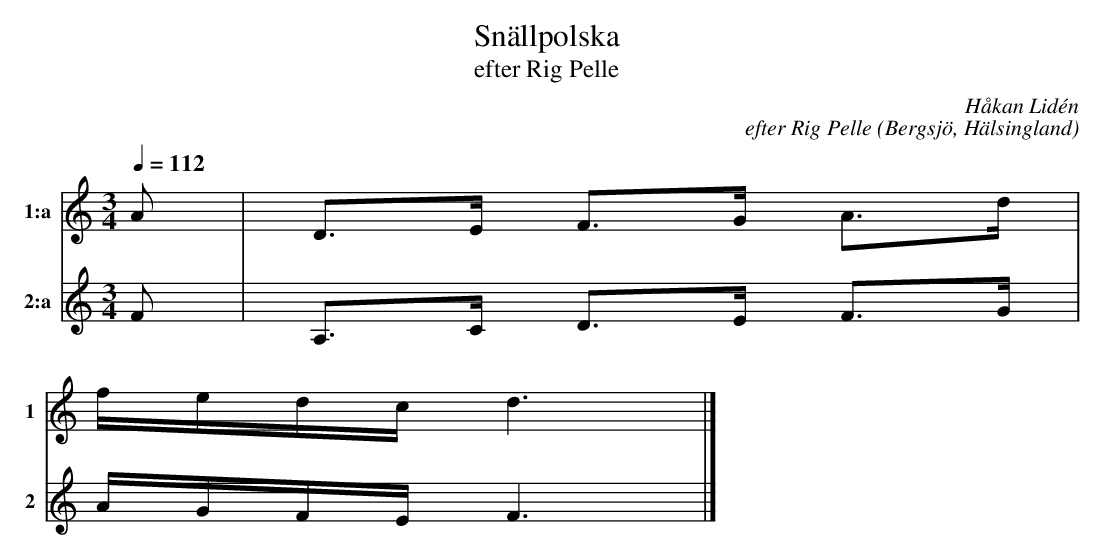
X:1
T:Snällpolska
T:efter Rig Pelle
C:Håkan Lidén
C:efter Rig Pelle
O:Bergsjö, Hälsingland
Q:1/4=112
M:3/4
L:1/8
K:Ddor
V:V1 name=1:a stämman subname=1 st clef=treble
A | D>E F>G A>d |
f/e/d/c/ d3 |]
V:V2 name=2:a stämman subname=2 st clef=treble
F | A,>C D>E F>G |
A/G/F/E/ F3 |]
